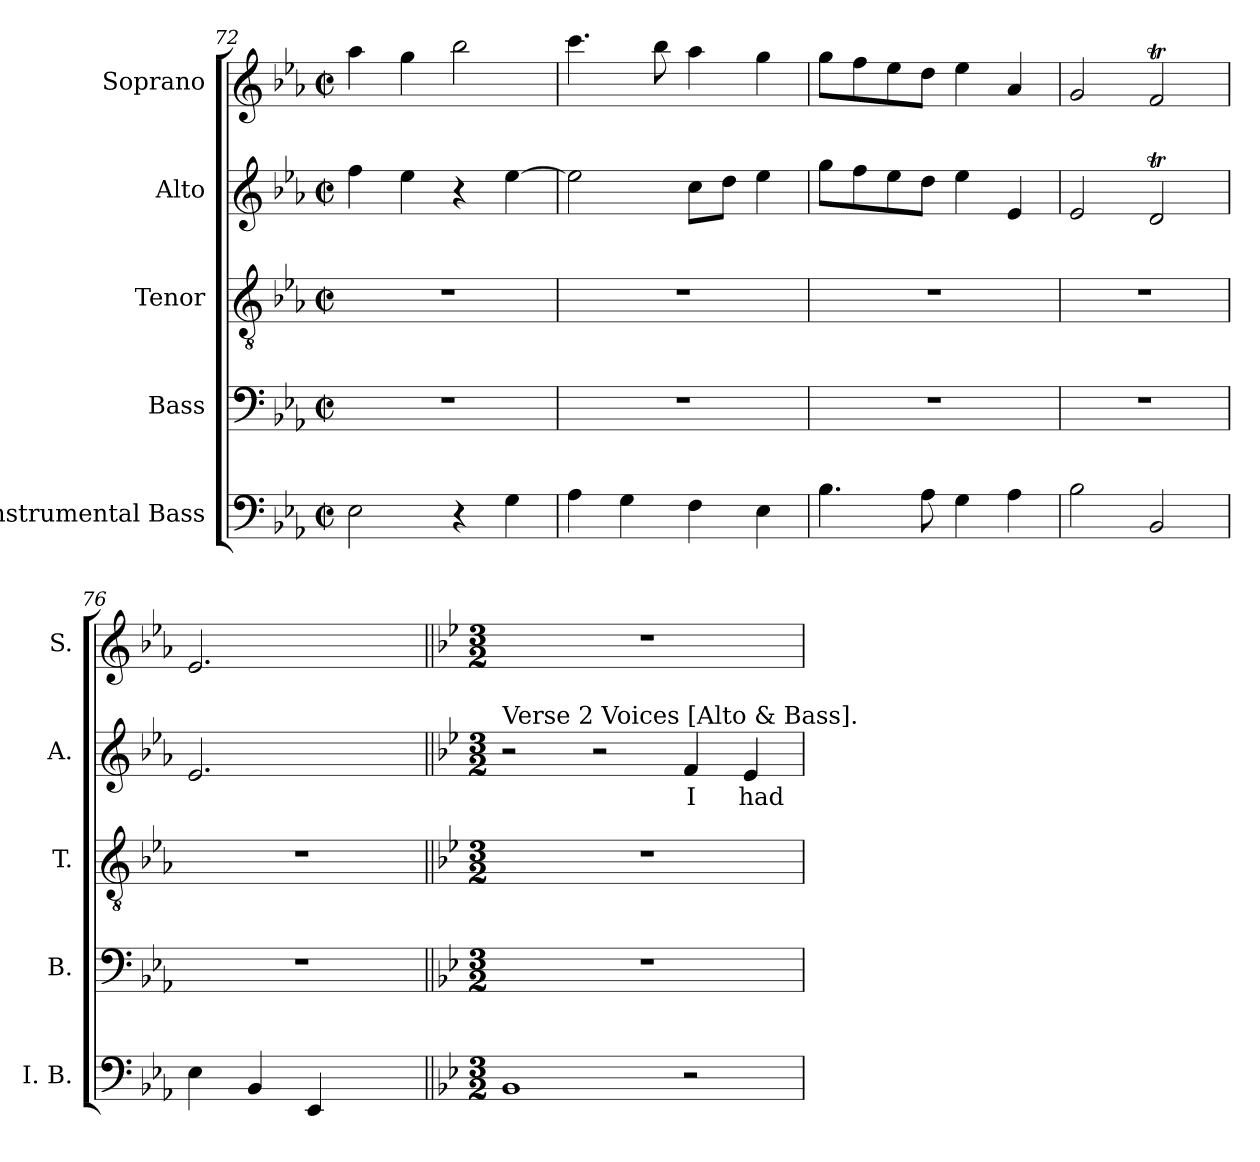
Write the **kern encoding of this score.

**kern	**kern	**kern	**kern	**text	**kern
*part5	*part4	*part3	*part2	*part2	*part1
*staff5	*staff4	*staff3	*staff2	*staff2	*staff1
*I"Instrumental Bass	*I"Bass	*I"Tenor	*I"Alto	*	*I"Soprano
*I'I. B.	*I'B.	*I'T.	*I'A.	*	*I'S.
*clefF4	*clefF4	*clefGv2	*clefG2	*	*clefG2
*k[b-e-a-]	*k[b-e-a-]	*k[b-e-a-]	*k[b-e-a-]	*	*k[b-e-a-]
*E-:	*E-:	*E-:	*E-:	*	*E-:
*M2/2	*M2/2	*M2/2	*M2/2	*	*M2/2
*met(c|)	*met(c|)	*met(c|)	*met(c|)	*	*met(c|)
=72	=72	=72	=72	=72	=72
2E-i\	1r	1r	4ffi\	.	4aa-i\
.	.	.	4ee-i\	.	4ggi\
4r	.	.	4r	.	2bb-i\
4Gi\	.	.	[4ee-i\	.	.
=73	=73	=73	=73	=73	=73
4A-i\	1r	1r	2ee-i\]	.	4.ccci\
4Gi\	.	.	.	.	.
.	.	.	.	.	8bb-i\
4Fi\	.	.	8cci\L	.	4aa-i\
.	.	.	8ddi\J	.	.
4E-i\	.	.	4ee-i\	.	4ggi\
=74	=74	=74	=74	=74	=74
4.B-i\	1r	1r	8ggi\L	.	8ggi\L
.	.	.	8ffi\	.	8ffi\
.	.	.	8ee-i\	.	8ee-i\
8A-i\	.	.	8ddi\J	.	8ddi\J
4Gi\	.	.	4ee-i\	.	4ee-i\
4A-i\	.	.	4e-i/	.	4a-i/
=75	=75	=75	=75	=75	=75
2B-i\	1r	1r	2e-i/	.	2gi/
2BB-i/	.	.	2dti/	.	2fTi/
=76	=76	=76	=76	=76	=76
!	!LO:N:vis=1	!LO:N:vis=1	!	!	!
4E-i\	1r	1r	2.e-i/	.	2.e-i/
4BB-i/	.	.	.	.	.
4EE-i/	.	.	.	.	.
4ryy	.	.	4ryy	.	4ryy
!!LO:PB:g=z
=77||	=77||	=77||	=77||	=77||	=77||
*k[b-e-]	*k[b-e-]	*k[b-e-]	*k[b-e-]	*	*k[b-e-]
*B-:	*B-:	*B-:	*B-:	*	*B-:
*M3/2	*M3/2	*M3/2	*M3/2	*	*M3/2
!	!	!	!LO:TX:a:t=Verse 2 Voices [Alto & Bass].	!	!
!	!LO:N:vis=1	!LO:N:vis=1	!	!	!LO:N:vis=1
1BB-i	1.r	1.r	2r	.	1.r
.	.	.	2r	.	.
!	!	!	!	!LO:LY:b:color=#000000	!
2r	.	.	4fi/	I	.
!	!	!	!	!LO:LY:b:color=#000000	!
.	.	.	4e-i/	had	.
=	=	=	=	=	=
*-	*-	*-	*-	*-	*-
